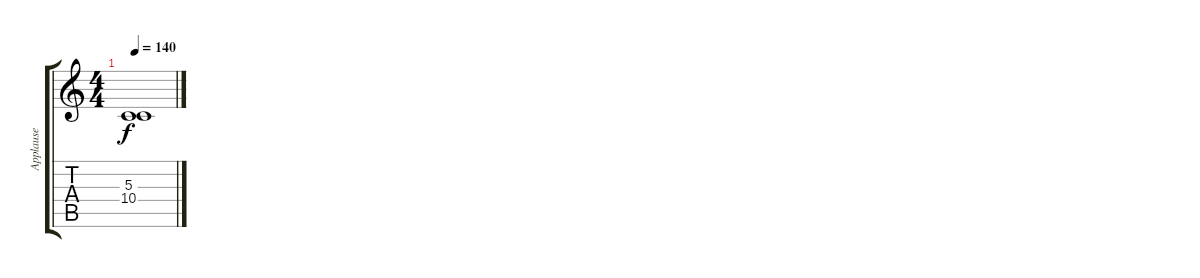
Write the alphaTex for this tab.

\track ("Applause" "Applause") {instrument applause}
\staff {score tabs}
\tuning (E4 B3 G3 D3 A2 E2) {hide}
\ts (4 4)
\tempo 140
\clef g2
\ks c
(5.3{t} 10.4{t}).1{dy f}
